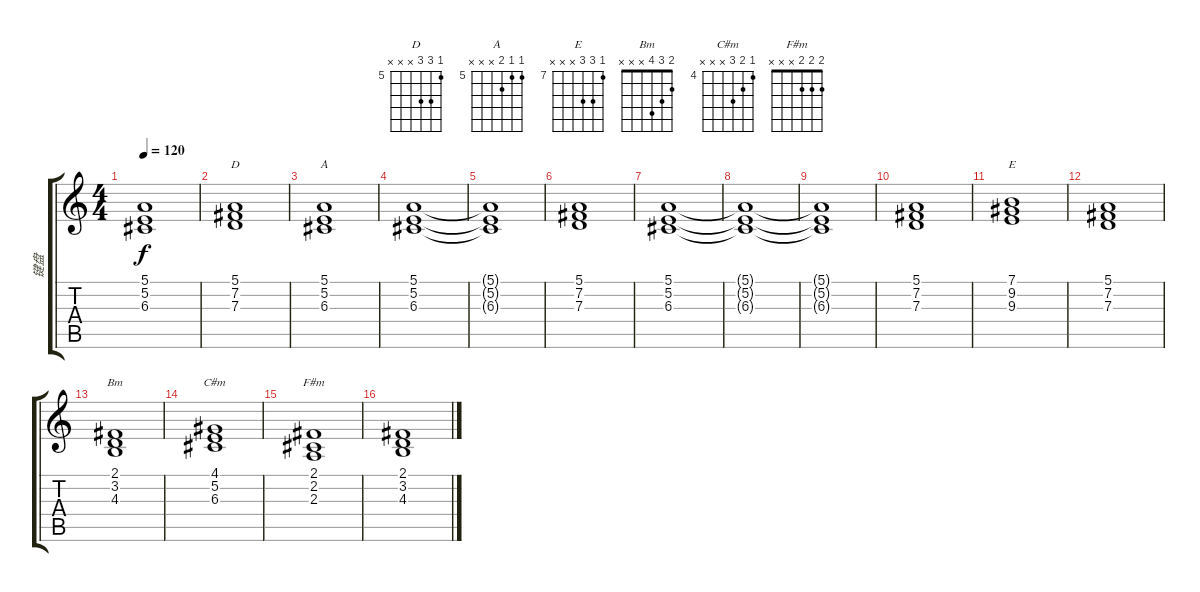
\track ("键盘" "键盘") {instrument stringensemble1}
\staff {score tabs}
\tuning (E4 B3 G3 D3 A2 E2) {hide}
\chord ("D" 5 7 7 x x x) {firstfret 5}
\chord ("A" 5 5 6 x x x) {firstfret 5}
\chord ("E" 7 9 9 x x x) {firstfret 7}
\chord ("Bm" 2 3 4 x x x)
\chord ("C#m" 4 5 6 x x x) {firstfret 4}
\chord ("F#m" 2 2 2 x x x)
\ts (4 4)
\tempo 120
\clef g2
\ks c
(5.1{t} 5.2{t} 6.3{t}).1{dy f} |
(5.1 7.2 7.3).1{ch "D"} |
(5.1 5.2 6.3).1{ch "A"} |
(5.1 5.2 6.3).1 |
(5.1{t} 5.2{t} 6.3{t}).1 |
(5.1 7.2 7.3).1 |
(5.1 5.2 6.3).1 |
(5.1{t} 5.2{t} 6.3{t}).1 |
(5.1{t} 5.2{t} 6.3{t}).1 |
(5.1 7.2 7.3).1 |
(7.1 9.2 9.3).1{ch "E"} |
(5.1 7.2 7.3).1 |
(2.1 3.2 4.3).1{ch "Bm"} |
(4.1 5.2 6.3).1{ch "C#m"} |
(2.1 2.2 2.3).1{ch "F#m"} |
(2.1 3.2 4.3).1
